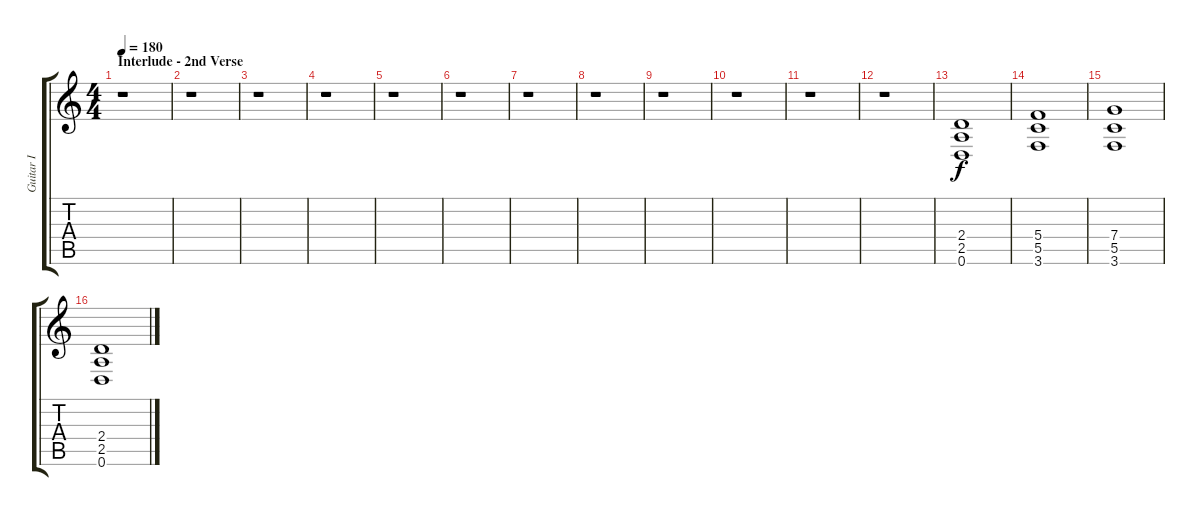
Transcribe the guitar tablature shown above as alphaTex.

\track ("Guitar I" "Guitar I") {instrument distortionguitar}
\staff {score tabs}
\tuning (D4 A3 F3 C3 G2 D2) {hide}
\ts (4 4)
\section ("" "Interlude - 2nd Verse")
\tempo 180
\clef g2
\ks c
r.1{dy f} |
r.1 |
r.1 |
r.1 |
r.1 |
r.1 |
r.1 |
r.1 |
r.1 |
r.1 |
r.1 |
r.1 |
(2.4 2.5 0.6).1 |
(5.4 5.5 3.6).1 |
(7.4 5.5 3.6).1 |
(2.4 2.5 0.6).1
